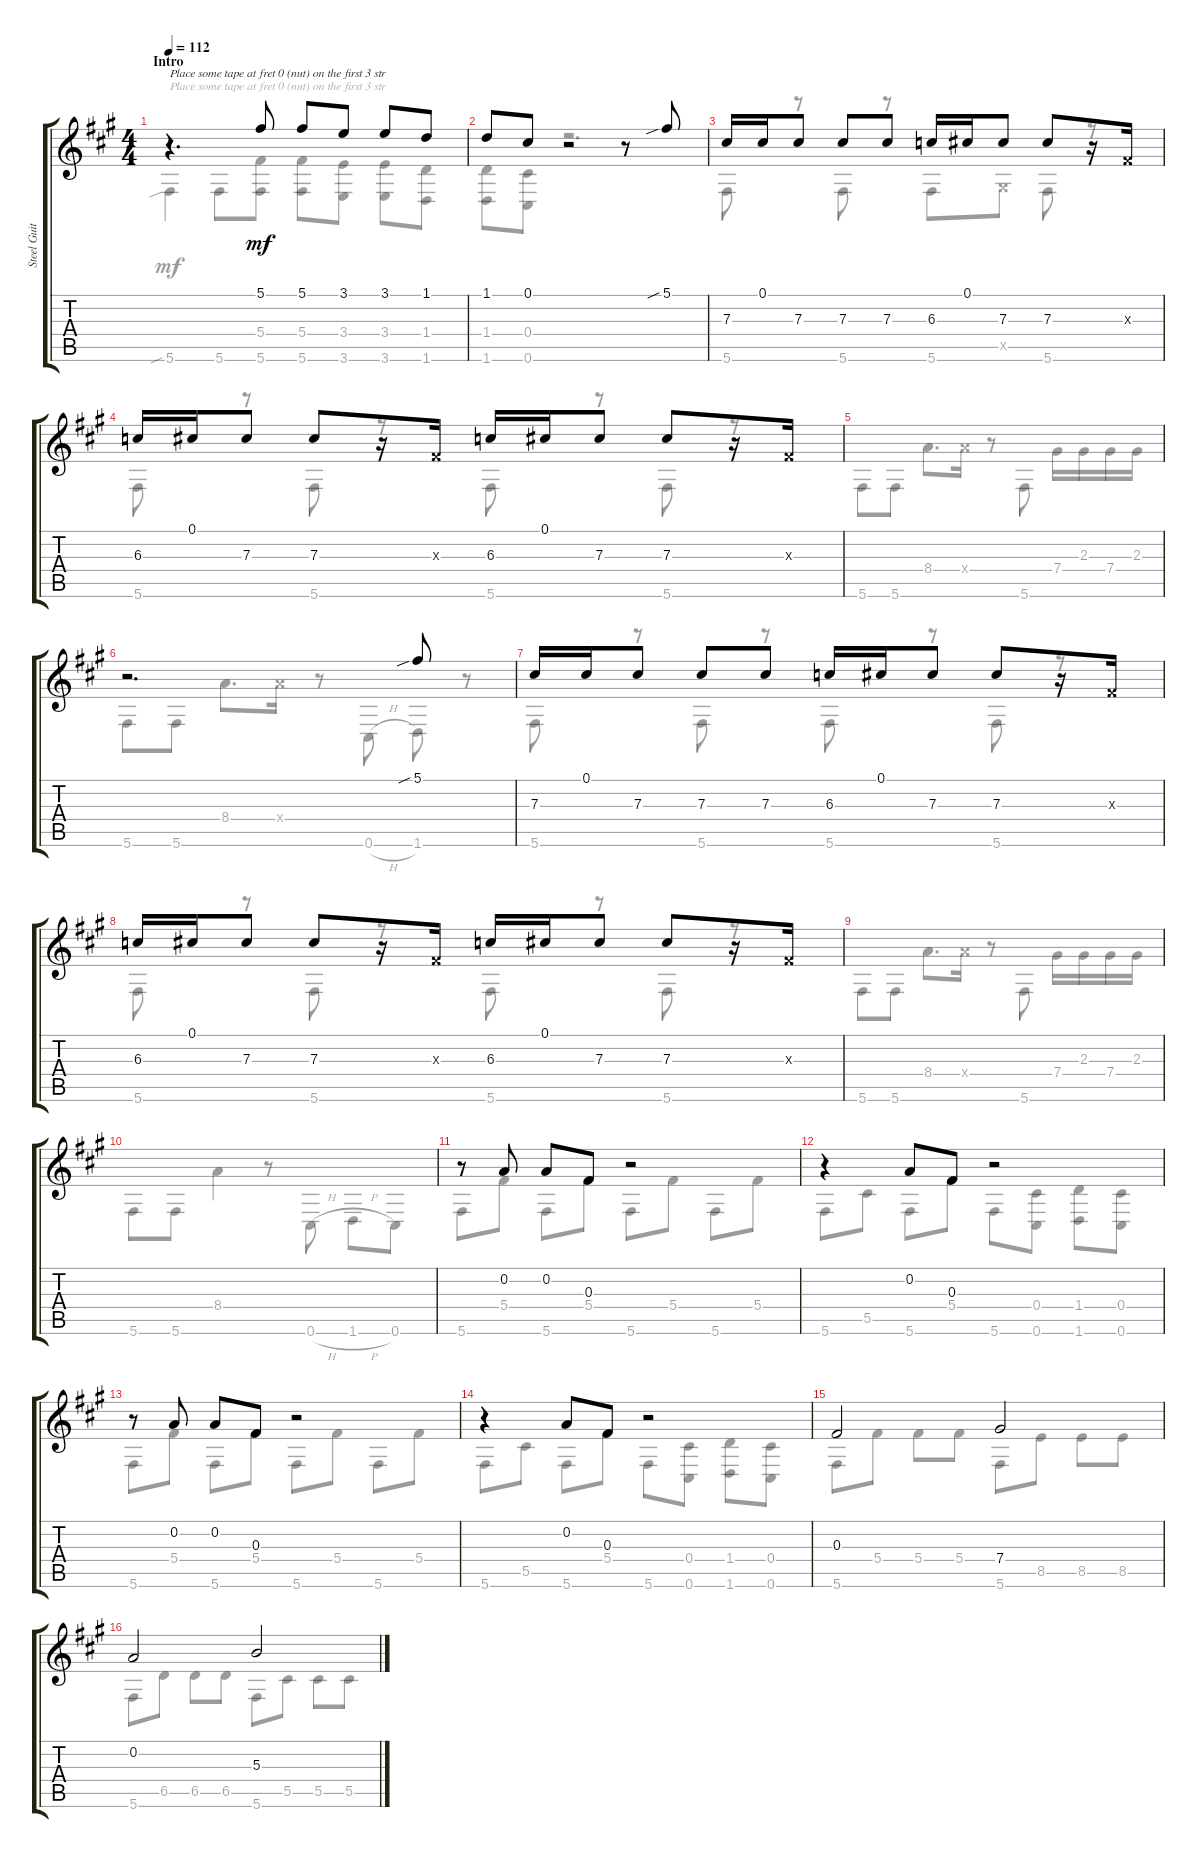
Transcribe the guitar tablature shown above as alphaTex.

\track ("Steel Guitar" "Steel Guit") {instrument acousticguitarsteel}
\staff {score tabs}
\tuning (Db4 A3 Gb3 Db3 Ab2 Db2) {hide}
\voice
\ts (4 4)
\section ("" "Intro")
\tempo 112
\clef g2
\ks f#minor
r.4{d txt "Place some tape at fret 0 (nut) on the first 3 str" dy mf instrument acousticguitarsteel} 5.1.8 5.1.8 3.1.8 3.1.8 1.1.8 |
1.1.8 0.1.8 r.2 r.8 5.1{sib}.8 |
7.3.16 0.1.16 7.3.8 7.3.8 7.3.8 6.3.16 0.1.16 7.3.8 7.3.8 r.16 0.3{x}.16 |
6.3.16 0.1.16 7.3.8 7.3.8 r.16 0.3{x}.16 6.3.16 0.1.16 7.3.8 7.3.8 r.16 0.3{x}.16 |
|
r.2{d} 5.1{sib}.8 |
7.3.16 0.1.16 7.3.8 7.3.8 7.3.8 6.3.16 0.1.16 7.3.8 7.3.8 r.16 0.3{x}.16 |
6.3.16 0.1.16 7.3.8 7.3.8 r.16 0.3{x}.16 6.3.16 0.1.16 7.3.8 7.3.8 r.16 0.3{x}.16 |
|
|
r.8 0.2.8 0.2.8 0.3.8 r.2 |
r.4 0.2.8 0.3.8 r.2 |
r.8 0.2.8 0.2.8 0.3.8 r.2 |
r.4 0.2.8 0.3.8 r.2 |
0.3.2 7.4.2 |
0.2.2 5.3.2
\voice
\clef g2
\ottava regular
\simile none
\ks f#minor
5.6{sib}.4{txt "Place some tape at fret 0 (nut) on the first 3 str" dy mf} 5.6.8 (5.4 5.6).8 (5.4 5.6).8 (3.4 3.6).8 (3.4 3.6).8 (1.4 1.6).8 |
(1.4 1.6).8 (0.4 0.6).8 r.2{d} |
5.6.8 r.8 5.6.8 r.8 5.6.8 0.5{x}.8 5.6.8 r.8 |
5.6.8 r.8 5.6.8 r.8 5.6.8 r.8 5.6.8 r.8 |
5.6.8 5.6.8 8.4.8{d} 8.4{x}.16 r.8 5.6.8 7.4.16 2.3.16 7.4.16 2.3.16 |
5.6.8 5.6.8 8.4.8{d} 8.4{x}.16 r.8 0.6{h}.8 1.6.8 r.8 |
5.6.8 r.8 5.6.8 r.8 5.6.8 r.8 5.6.8 r.8 |
5.6.8 r.8 5.6.8 r.8 5.6.8 r.8 5.6.8 r.8 |
5.6.8 5.6.8 8.4.8{d} 8.4{x}.16 r.8 5.6.8 7.4.16 2.3.16 7.4.16 2.3.16 |
5.6.8 5.6.8 8.4.4 r.8 0.6{h}.8 1.6{h}.8 0.6.8 |
5.6.8 5.4.8 5.6.8 5.4.8 5.6.8 5.4.8 5.6.8 5.4.8 |
5.6.8 5.5.8 5.6.8 5.4.8 5.6.8 (0.4 0.6).8 (1.4 1.6).8 (0.4 0.6).8 |
5.6.8 5.4.8 5.6.8 5.4.8 5.6.8 5.4.8 5.6.8 5.4.8 |
5.6.8 5.5.8 5.6.8 5.4.8 5.6.8 (0.4 0.6).8 (1.4 1.6).8 (0.4 0.6).8 |
5.6.8 5.4.8 5.4.8 5.4.8 5.6.8 8.5.8 8.5.8 8.5.8 |
5.6.8 6.5.8 6.5.8 6.5.8 5.6.8 5.5.8 5.5.8 5.5.8
